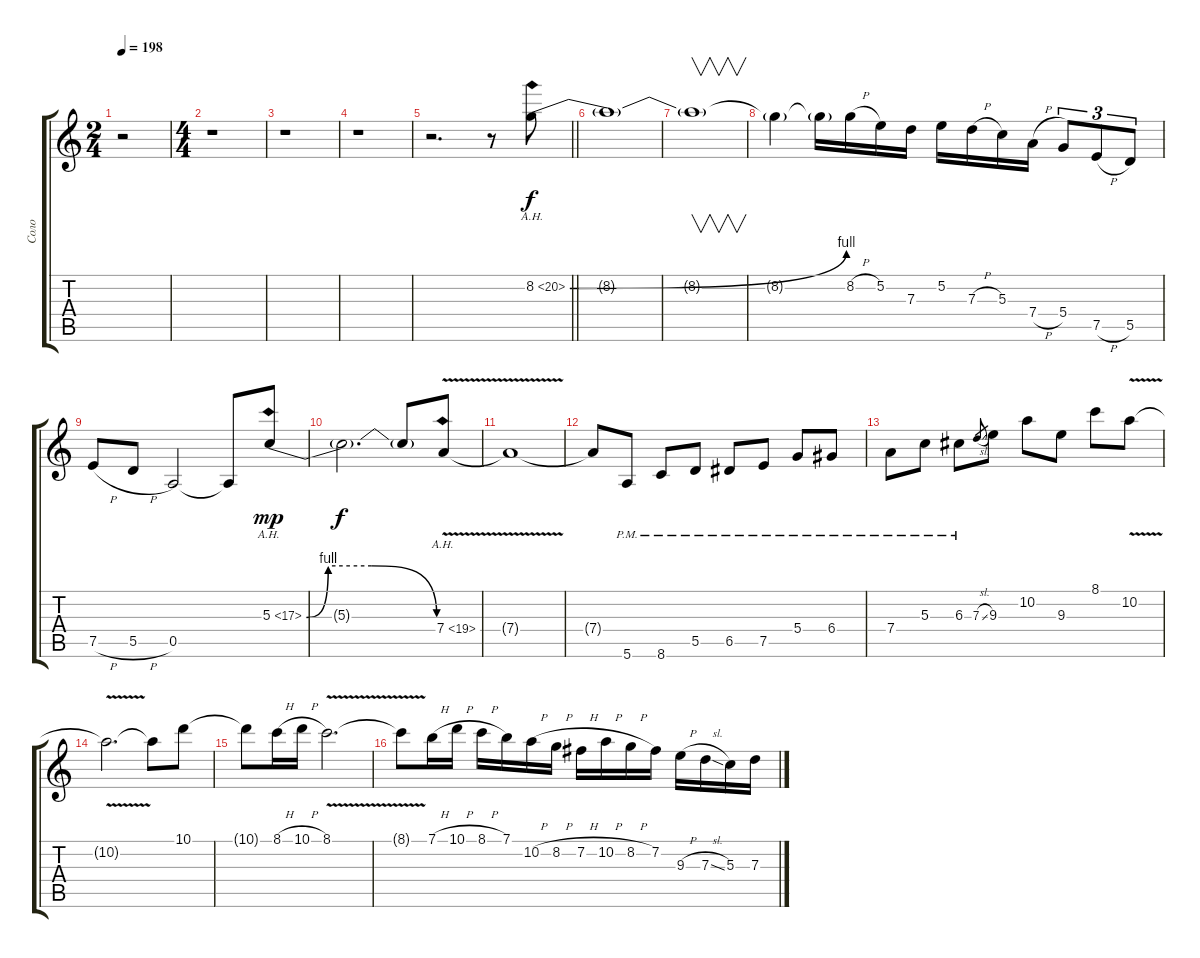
\track ("Соло" "Соло") {instrument distortionguitar}
\staff {score tabs}
\tuning (E4 B3 G3 D3 A2 E2) {hide}
\ts (2 4)
\tempo 198
\clef g2
\ks c
r.2{dy f instrument distortionguitar} |
\ts (4 4)
r.1 |
r.1 |
r.1 |
\barLineRight lightlight
r.2{d} r.8 8.2{be (bend 0 0 60 4) ah 12}.8 |
8.2{t}.1 |
8.2{t}.1{v} |
8.2{t}.4 8.2{t}.16 8.2{h}.16 5.2.16 7.3.16 5.2.16 7.3{h}.16 5.3.16 7.4{h}.16 5.4.8{tu (3 2)} 7.5{h}.8{tu (3 2)} 5.5.8{tu (3 2)} |
7.5{h}.8 5.5{h}.8 0.5.2 0.5{t}.8 5.3{be (custom 0 0 10 4 20 4 30 4 60 0) ah 12}.8{dy mp} |
5.3{t}.2{d dy f} 5.3{t}.8 7.4{ah 12 v}.8 |
7.4{t}.1 |
7.4{t}.8 5.6{pm}.8 8.6{pm}.8 5.5{pm}.8 6.5{pm}.8 7.5{pm}.8 5.4{pm}.8 6.4{pm}.8 |
7.4{pm}.8 5.3{pm}.8 6.3{pm}.8 7.3{sl}.8{gr} 9.3.8 10.2.8 9.3.8 8.1.8 10.2{v}.8 |
10.2{t}.2{d} 10.2{t}.8 10.1.8 |
10.1{t}.8 8.1{h}.16 10.1{h}.16 8.1{v}.2{d} |
8.1{t}.8 7.1{h}.16 10.1{h}.16 8.1{h}.16 7.1.16 10.2{h}.16 8.2{h}.16 7.2{h}.16 10.2{h}.16 8.2{h}.16 7.2.16 9.3{h}.16 7.3{sl}.16 5.3.16 7.3.16
